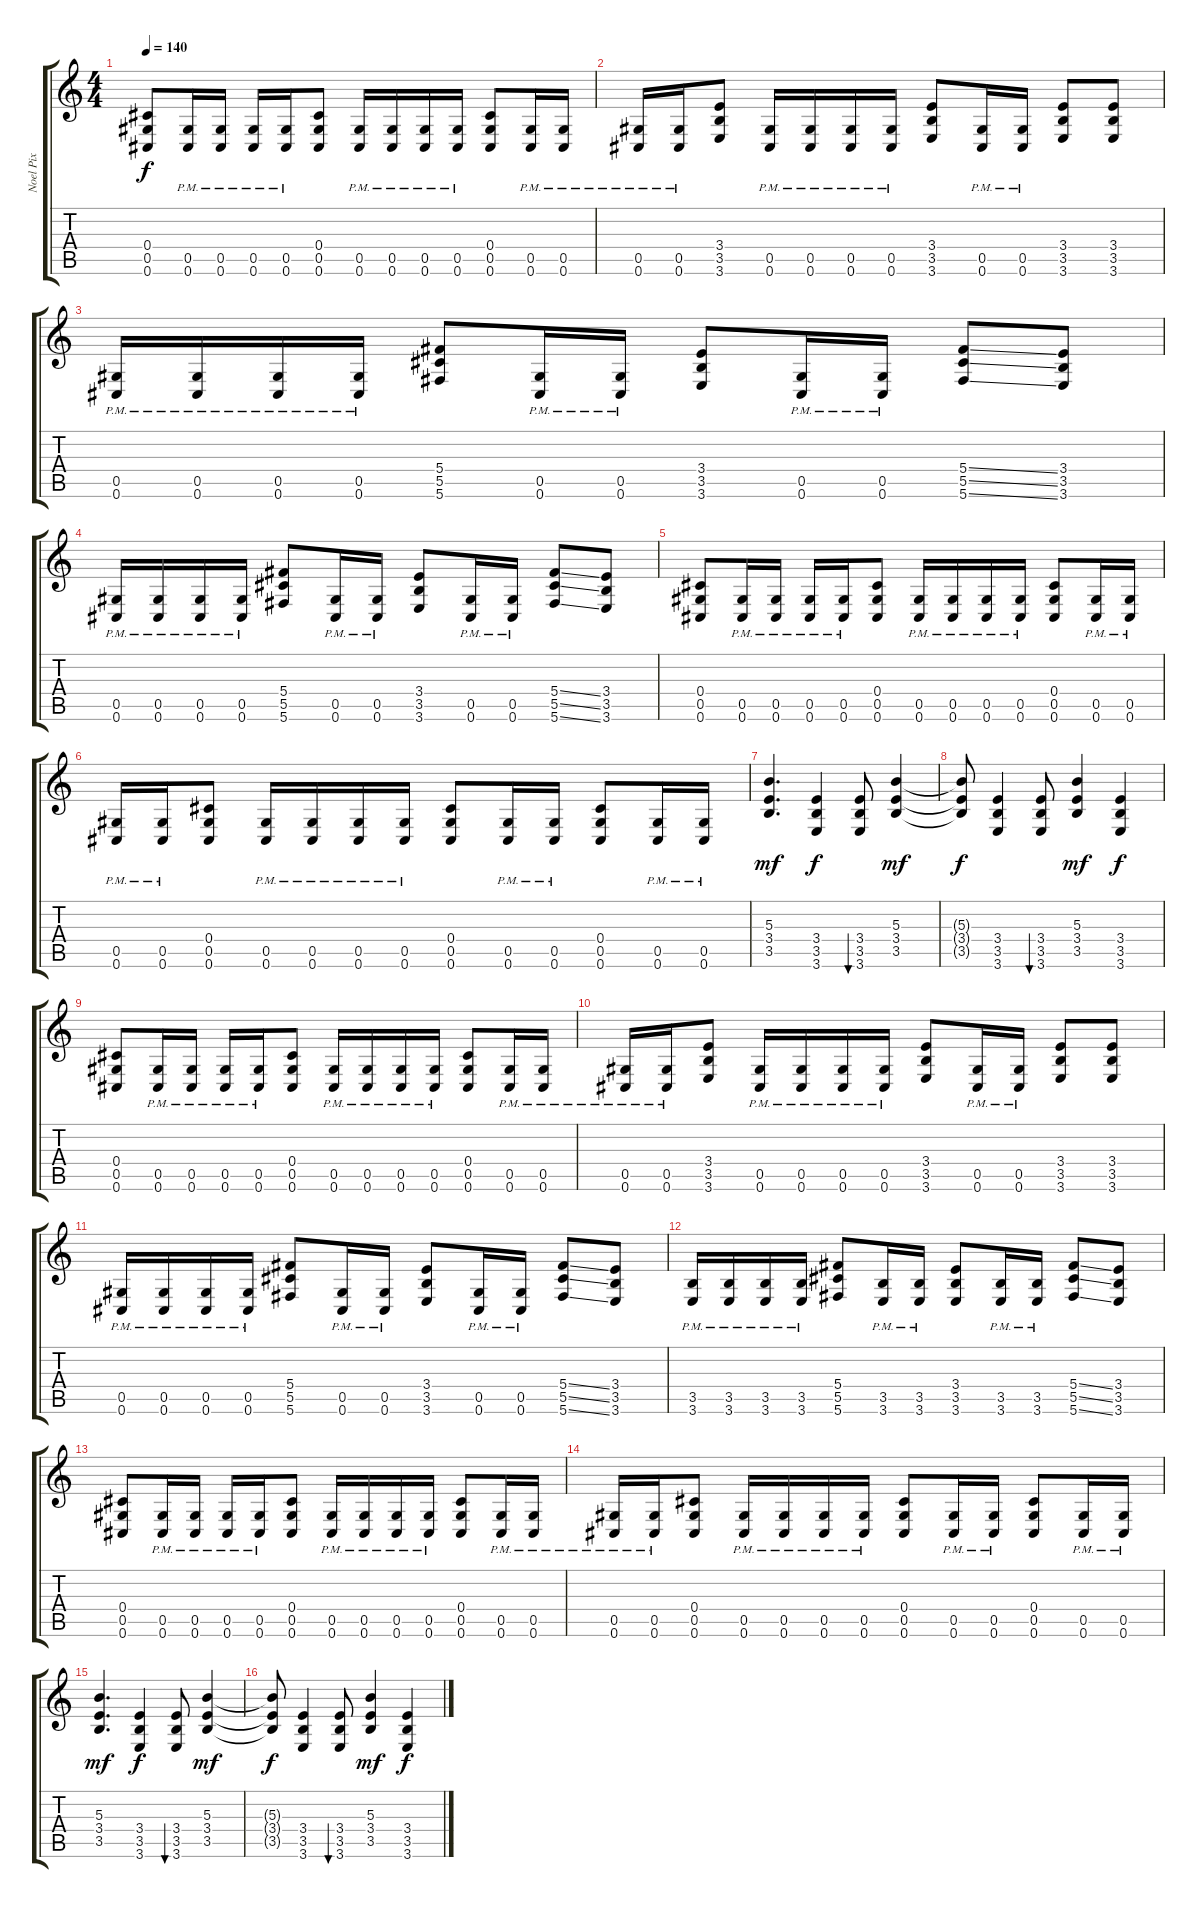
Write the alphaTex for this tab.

\track ("Noel Pix" "Noel Pix") {instrument distortionguitar}
\staff {score tabs}
\tuning (Eb4 Bb3 Gb3 Db3 Ab2 Db2) {hide}
\ts (4 4)
\tempo 140
\clef g2
\ks c
(0.4 0.5 0.6).8{dy f} (0.5{pm} 0.6{pm}).16 (0.5{pm} 0.6{pm}).16 (0.5{pm} 0.6{pm}).16 (0.5{pm} 0.6{pm}).16 (0.4 0.5 0.6).8 (0.5{pm} 0.6{pm}).16 (0.5{pm} 0.6{pm}).16 (0.5{pm} 0.6{pm}).16 (0.5{pm} 0.6{pm}).16 (0.4 0.5 0.6).8 (0.5{pm} 0.6{pm}).16 (0.5{pm} 0.6{pm}).16 |
(0.5{pm} 0.6{pm}).16 (0.5{pm} 0.6{pm}).16 (3.4 3.5 3.6).8 (0.5{pm} 0.6{pm}).16 (0.5{pm} 0.6{pm}).16 (0.5{pm} 0.6{pm}).16 (0.5{pm} 0.6{pm}).16 (3.4 3.5 3.6).8 (0.5{pm} 0.6{pm}).16 (0.5{pm} 0.6{pm}).16 (3.4 3.5 3.6).8 (3.4 3.5 3.6).8 |
(0.5{pm} 0.6{pm}).16 (0.5{pm} 0.6{pm}).16 (0.5{pm} 0.6{pm}).16 (0.5{pm} 0.6{pm}).16 (5.4 5.5 5.6).8 (0.5{pm} 0.6{pm}).16 (0.5{pm} 0.6{pm}).16 (3.4 3.5 3.6).8 (0.5{pm} 0.6{pm}).16 (0.5{pm} 0.6{pm}).16 (5.4{ss} 5.5{ss} 5.6{ss}).8 (3.4 3.5 3.6).8 |
(0.5{pm} 0.6{pm}).16 (0.5{pm} 0.6{pm}).16 (0.5{pm} 0.6{pm}).16 (0.5{pm} 0.6{pm}).16 (5.4 5.5 5.6).8 (0.5{pm} 0.6{pm}).16 (0.5{pm} 0.6{pm}).16 (3.4 3.5 3.6).8 (0.5{pm} 0.6{pm}).16 (0.5{pm} 0.6{pm}).16 (5.4{ss} 5.5{ss} 5.6{ss}).8 (3.4 3.5 3.6).8 |
(0.4 0.5 0.6).8 (0.5{pm} 0.6{pm}).16 (0.5{pm} 0.6{pm}).16 (0.5{pm} 0.6{pm}).16 (0.5{pm} 0.6{pm}).16 (0.4 0.5 0.6).8 (0.5{pm} 0.6{pm}).16 (0.5{pm} 0.6{pm}).16 (0.5{pm} 0.6{pm}).16 (0.5{pm} 0.6{pm}).16 (0.4 0.5 0.6).8 (0.5{pm} 0.6{pm}).16 (0.5{pm} 0.6{pm}).16 |
(0.5{pm} 0.6{pm}).16 (0.5{pm} 0.6{pm}).16 (0.4 0.5 0.6).8 (0.5{pm} 0.6{pm}).16 (0.5{pm} 0.6{pm}).16 (0.5{pm} 0.6{pm}).16 (0.5{pm} 0.6{pm}).16 (0.4 0.5 0.6).8 (0.5{pm} 0.6{pm}).16 (0.5{pm} 0.6{pm}).16 (0.4 0.5 0.6).8 (0.5{pm} 0.6{pm}).16 (0.5{pm} 0.6{pm}).16 |
(5.3 3.4 3.5).4{d dy mf} (3.4 3.5 3.6).4{dy f} (3.4 3.5 3.6).8{bu 30} (5.3 3.4 3.5).4{dy mf} |
(5.3{t} 3.4{t} 3.5{t}).8{dy f} (3.4 3.5 3.6).4 (3.4 3.5 3.6).8{bu 30} (5.3 3.4 3.5).4{dy mf} (3.4 3.5 3.6).4{dy f} |
(0.4 0.5 0.6).8 (0.5{pm} 0.6{pm}).16 (0.5{pm} 0.6{pm}).16 (0.5{pm} 0.6{pm}).16 (0.5{pm} 0.6{pm}).16 (0.4 0.5 0.6).8 (0.5{pm} 0.6{pm}).16 (0.5{pm} 0.6{pm}).16 (0.5{pm} 0.6{pm}).16 (0.5{pm} 0.6{pm}).16 (0.4 0.5 0.6).8 (0.5{pm} 0.6{pm}).16 (0.5{pm} 0.6{pm}).16 |
(0.5{pm} 0.6{pm}).16 (0.5{pm} 0.6{pm}).16 (3.4 3.5 3.6).8 (0.5{pm} 0.6{pm}).16 (0.5{pm} 0.6{pm}).16 (0.5{pm} 0.6{pm}).16 (0.5{pm} 0.6{pm}).16 (3.4 3.5 3.6).8 (0.5{pm} 0.6{pm}).16 (0.5{pm} 0.6{pm}).16 (3.4 3.5 3.6).8 (3.4 3.5 3.6).8 |
(0.5{pm} 0.6{pm}).16 (0.5{pm} 0.6{pm}).16 (0.5{pm} 0.6{pm}).16 (0.5{pm} 0.6{pm}).16 (5.4 5.5 5.6).8 (0.5{pm} 0.6{pm}).16 (0.5{pm} 0.6{pm}).16 (3.4 3.5 3.6).8 (0.5{pm} 0.6{pm}).16 (0.5{pm} 0.6{pm}).16 (5.4{ss} 5.5{ss} 5.6{ss}).8 (3.4 3.5 3.6).8 |
(3.5{pm} 3.6{pm}).16 (3.5{pm} 3.6{pm}).16 (3.5{pm} 3.6{pm}).16 (3.5{pm} 3.6{pm}).16 (5.4 5.5 5.6).8 (3.5{pm} 3.6{pm}).16 (3.5{pm} 3.6{pm}).16 (3.4 3.5 3.6).8 (3.5{pm} 3.6{pm}).16 (3.5{pm} 3.6{pm}).16 (5.4{ss} 5.5{ss} 5.6{ss}).8 (3.4 3.5 3.6).8 |
(0.4 0.5 0.6).8 (0.5{pm} 0.6{pm}).16 (0.5{pm} 0.6{pm}).16 (0.5{pm} 0.6{pm}).16 (0.5{pm} 0.6{pm}).16 (0.4 0.5 0.6).8 (0.5{pm} 0.6{pm}).16 (0.5{pm} 0.6{pm}).16 (0.5{pm} 0.6{pm}).16 (0.5{pm} 0.6{pm}).16 (0.4 0.5 0.6).8 (0.5{pm} 0.6{pm}).16 (0.5{pm} 0.6{pm}).16 |
(0.5{pm} 0.6{pm}).16 (0.5{pm} 0.6{pm}).16 (0.4 0.5 0.6).8 (0.5{pm} 0.6{pm}).16 (0.5{pm} 0.6{pm}).16 (0.5{pm} 0.6{pm}).16 (0.5{pm} 0.6{pm}).16 (0.4 0.5 0.6).8 (0.5{pm} 0.6{pm}).16 (0.5{pm} 0.6{pm}).16 (0.4 0.5 0.6).8 (0.5{pm} 0.6{pm}).16 (0.5{pm} 0.6{pm}).16 |
(5.3 3.4 3.5).4{d dy mf} (3.4 3.5 3.6).4{dy f} (3.4 3.5 3.6).8{bu 30} (5.3 3.4 3.5).4{dy mf} |
(5.3{t} 3.4{t} 3.5{t}).8{dy f} (3.4 3.5 3.6).4 (3.4 3.5 3.6).8{bu 30} (5.3 3.4 3.5).4{dy mf} (3.4 3.5 3.6).4{dy f}
